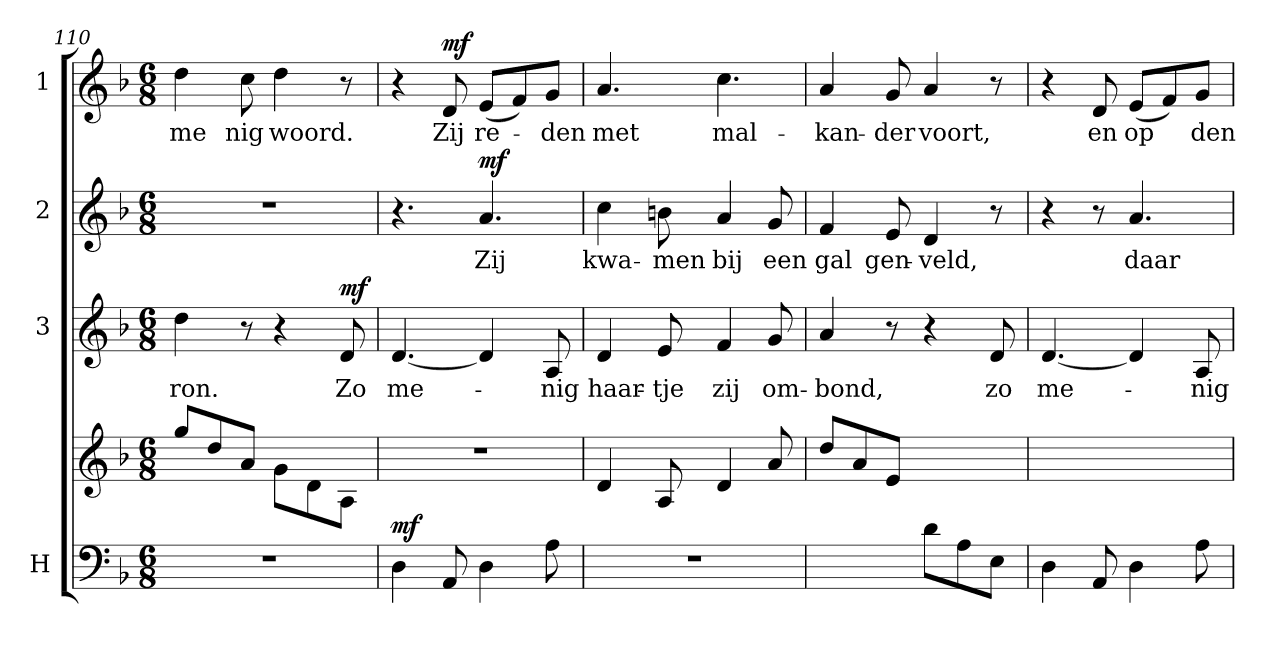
**kern	**kern	**dynam	**kern	**text	**dynam	**kern	**text	**dynam	**kern	**text	**dynam
*part4	*part4	*part4	*part3	*part3	*part3	*part2	*part2	*part2	*part1	*part1	*part1
*staff5	*staff4	*staff4/5	*staff3	*staff3	*staff3	*staff2	*staff2	*staff2	*staff1	*staff1	*staff1
*I"H	*	*	*I"3	*	*	*I"2	*	*	*I"1	*	*
*I'H	*	*	*	*	*	*	*	*	*	*	*
*clefF4	*clefG2	*	*clefG2	*	*	*clefG2	*	*	*clefG2	*	*
*k[b-]	*k[b-]	*	*k[b-]	*	*	*k[b-]	*	*	*k[b-]	*	*
*F:	*F:	*	*F:	*	*	*F:	*	*	*F:	*	*
*M6/8	*M6/8	*	*M6/8	*	*	*M6/8	*	*	*M6/8	*	*
=110	=110	=110	=110	=110	=110	=110	=110	=110	=110	=110	=110
!LO:N:vis=1	!	!	!	!LO:LY:b	!	!LO:N:vis=1	!	!	!	!LO:LY:b	!
2.r	8gg/L	.	4dd	-ron.	.	2.r	.	.	4dd	me	.
.	8dd/	.	.	.	.	.	.	.	.	.	.
!	!	!	!	!	!	!	!	!	!	!LO:LY:b	!
.	8a/J	.	8r	.	.	.	.	.	8cc	nig	.
!	!	!	!	!	!	!	!	!	!	!LO:LY:b	!
.	8g\L	.	4r	.	.	.	.	.	4dd	woord.	.
.	8d\	.	.	.	.	.	.	.	.	.	.
!	!	!	!	!LO:LY:b	!LO:DY:a	!	!	!	!	!	!
.	8A\J	.	8d	Zo	mf	.	.	.	8r	.	.
=111	=111	=111	=111	=111	=111	=111	=111	=111	=111	=111	=111
!	!LO:N:vis=1	!LO:DY:a=2	!	!LO:LY:b	!	!	!	!	!	!	!
4D	2.r	mf	[4.d	me-	.	4.r	.	.	4r	.	.
!	!	!	!	!	!	!	!	!	!	!LO:LY:b	!LO:DY:a
8AA	.	.	.	.	.	.	.	.	8d	Zij	mf
!	!	!	!	!	!	!	!LO:LY:b	!LO:DY:a	!	!LO:LY:b	!
4D	.	.	4d]	.	.	4.a	Zij	mf	(<8eL	re-	.
.	.	.	.	.	.	.	.	.	8f)	.	.
!	!	!	!	!LO:LY:b	!	!	!	!	!	!LO:LY:b	!
8A	.	.	8A	-nig	.	.	.	.	8gJ	-den	.
=112	=112	=112	=112	=112	=112	=112	=112	=112	=112	=112	=112
!LO:N:vis=1	!	!	!	!LO:LY:b	!	!	!LO:LY:b	!	!	!LO:LY:b	!
2.r	4d	.	4d	haar-	.	4cc	kwa-	.	4.a	met	.
!	!	!	!	!LO:LY:b	!	!	!LO:LY:b	!	!	!	!
.	8A	.	8e	-tje	.	8bn	-men	.	.	.	.
!	!	!	!	!LO:LY:b	!	!	!LO:LY:b	!	!	!LO:LY:b	!
.	4d	.	4f	zij	.	4a	bij	.	4.cc	mal-	.
!	!	!	!	!LO:LY:b	!	!	!LO:LY:b	!	!	!	!
.	8a	.	8g	om-	.	8g	een	.	.	.	.
=113	=113	=113	=113	=113	=113	=113	=113	=113	=113	=113	=113
!	!	!	!	!LO:LY:b	!	!	!LO:LY:b	!	!	!LO:LY:b	!
4.ryy	8ddL	.	4a	-bond,	.	4f	gal	.	4a	-kan-	.
.	8a	.	.	.	.	.	.	.	.	.	.
!	!	!	!	!	!	!	!LO:LY:b	!	!	!LO:LY:b	!
.	8eJ	.	8r	.	.	8e	gen-	.	8g	-der	.
!	!	!	!	!	!	!	!LO:LY:b	!	!	!LO:LY:b	!
8dL	4.ryy	.	4r	.	.	4d	-veld,	.	4a	voort,	.
8A	.	.	.	.	.	.	.	.	.	.	.
!	!	!	!	!LO:LY:b	!	!	!	!	!	!	!
8EJ	.	.	8d	zo	.	8r	.	.	8r	.	.
!!LO:LB:g=z
=114	=114	=114	=114	=114	=114	=114	=114	=114	=114	=114	=114
!	!LO:N:vis=1	!	!	!LO:LY:b	!	!	!	!	!	!	!
4D	2.ryy	.	[4.d	me-	.	4r	.	.	4r	.	.
!	!	!	!	!	!	!	!	!	!	!LO:LY:b	!
8AA	.	.	.	.	.	8r	.	.	8d	en	.
!	!	!	!	!	!	!	!LO:LY:b	!	!	!LO:LY:b	!
4D	.	.	4d]	.	.	4.a	daar	.	(<8eL	op	.
.	.	.	.	.	.	.	.	.	8f)	.	.
!	!	!	!	!LO:LY:b	!	!	!	!	!	!LO:LY:b	!
8A	.	.	8A	-nig	.	.	.	.	8gJ	den	.
=	=	=	=	=	=	=	=	=	=	=	=
*-	*-	*-	*-	*-	*-	*-	*-	*-	*-	*-	*-
